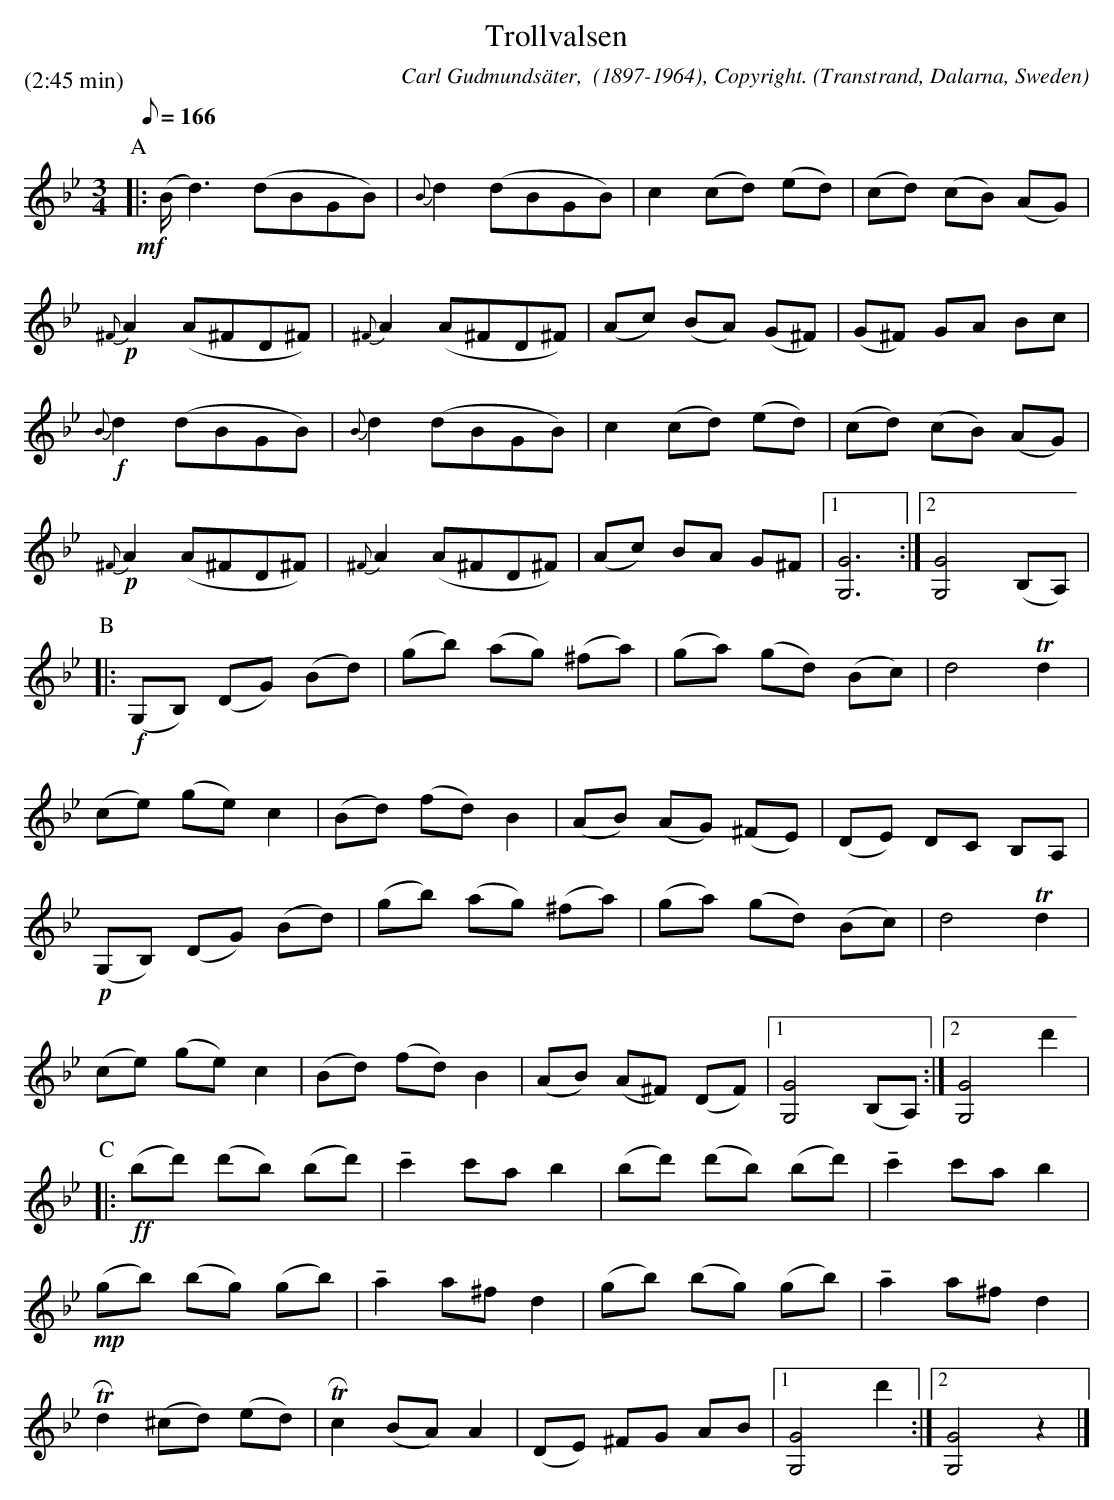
X:1
T: Trollvalsen
O: Transtrand, Dalarna, Sweden
M: 3/4
C: Carl Gudmundsäter,  (1897-1964), Copyright.
Q:166 Allegro
P: (2:45 min)
K: Gm
P:A
+mf+ |: (B<d2) (dBGB) | {B}d2 (dBGB) | c2 (cd) (ed) | (cd) (cB) (AG) |
+p+ {^F}A2 (A^FD^F) | {^F}A2 (A^FD^F) | (Ac) (BA) (G^F) | (G^F) GA Bc |
+f+ {B}d2 (dBGB) | {B}d2 (dBGB) |  c2 (cd) (ed) | (cd) (cB) (AG) |
+p+ {^F}A2 (A^FD^F) | {^F}A2 (A^FD^F) | (Ac) BA G^F |1 [G6G,6] :|2 [G4G,4] (B,A,)|
P:B
|: +f+ (G,B,) (DG) (Bd) | (gb) (ag) (^fa) | (ga) (gd) (Bc) | d4 Td2 |
(ce) (ge) c2 | (Bd) (fd) B2 | (AB) (AG) (^FE) | (DE) DC B,A, |
+p+ (G,B,) (DG) (Bd) | (gb) (ag) (^fa) | (ga) (gd) (Bc) | d4 Td2 |
(ce) (ge) c2 | (Bd) (fd) B2 | (AB) (A^F) (DF) |1 [G4G,4] (B,A,) :|2 [G4G,4] d'2|
P:C
|: +ff+ (bd') (d'b) (bd') | !tenuto!c'2 c'a b2 | (bd') (d'b) (bd') | !tenuto! c'2 c'a b2 |
+mp+ (gb) (bg) (gb) | !tenuto! a2 a^f d2 | (gb) (bg) (gb) | !tenuto! a2 a^f d2 |
TRd2 (^cd) (ed) | TRc2 (BA) A2 | (DE) ^FG AB |1 [G4G,4] d'2 :|2 [G4G,4] z2 |]
